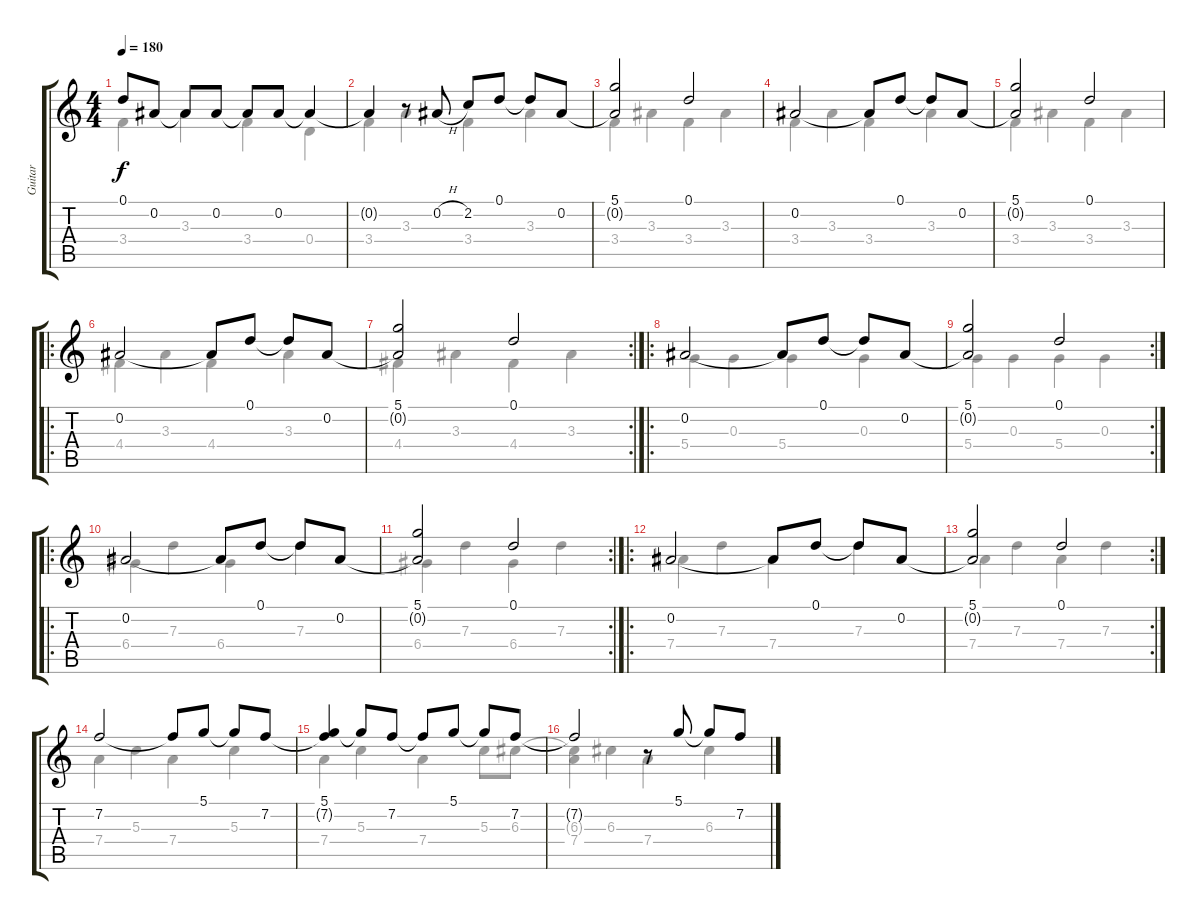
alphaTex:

\track ("Guitar" "Guitar") {instrument acousticguitarsteel}
\staff {score tabs}
\tuning (D4 Bb3 G3 D3 G2 D2) {hide}
\voice
\ts (4 4)
\tempo 180
\clef g2
\ks c
0.1{t}.8{dy f} 0.2.8 0.2{t}.8 0.2.8 0.2{t}.8 0.2.8 0.2{t}.4 |
0.2{t}.4 r.8 0.2{h}.8 2.2.8 0.1.8 0.1{t}.8 0.2.8 |
(5.1 0.2{t}).2 0.1.2 |
0.2.2 0.2{t}.8 0.1.8 0.1{t}.8 0.2.8 |
(5.1 0.2{t}).2 0.1.2 |
\ro
0.2.2 0.2{t}.8 0.1.8 0.1{t}.8 0.2.8 |
\rc 2
(5.1 0.2{t}).2 0.1.2 |
\ro
0.2.2 0.2{t}.8 0.1.8 0.1{t}.8 0.2.8 |
\rc 2
(5.1 0.2{t}).2 0.1.2 |
\ro
0.2.2 0.2{t}.8 0.1.8 0.1{t}.8 0.2.8 |
\rc 2
(5.1 0.2{t}).2 0.1.2 |
\ro
0.2.2 0.2{t}.8 0.1.8 0.1{t}.8 0.2.8 |
\rc 2
(5.1 0.2{t}).2 0.1.2 |
7.2.2 7.2{t}.8 5.1.8 5.1{t}.8 7.2.8 |
(5.1 7.2{t}).4 5.1{t}.8 7.2.8 7.2{t}.8 5.1.8 5.1{t}.8 7.2.8 |
7.2{t}.2 r.8 5.1.8 5.1{t}.8 7.2.8
\voice
\clef g2
\ottava regular
\simile none
\ks c
3.4.4{dy f} 3.3.4 3.4.4 0.4.4 |
3.4.4 3.3.4 3.4.4 3.3.4 |
3.4.4 3.3.4 3.4.4 3.3.4 |
3.4.4 3.3.4 3.4.4 3.3.4 |
3.4.4 3.3.4 3.4.4 3.3.4 |
4.4.4 3.3.4 4.4.4 3.3.4 |
4.4.4 3.3.4 4.4.4 3.3.4 |
5.4.4 0.3.4 5.4.4 0.3.4 |
5.4.4 0.3.4 5.4.4 0.3.4 |
6.4.4 7.3.4 6.4.4 7.3.4 |
6.4.4 7.3.4 6.4.4 7.3.4 |
7.4.4 7.3.4 7.4.4 7.3.4 |
7.4.4 7.3.4 7.4.4 7.3.4 |
7.4.4 5.3.4 7.4.4 5.3.4 |
7.4.4 5.3.4 7.4.4 5.3.8 6.3.8 |
(6.3{t} 7.4).4 6.3.4 7.4.4 6.3.4
